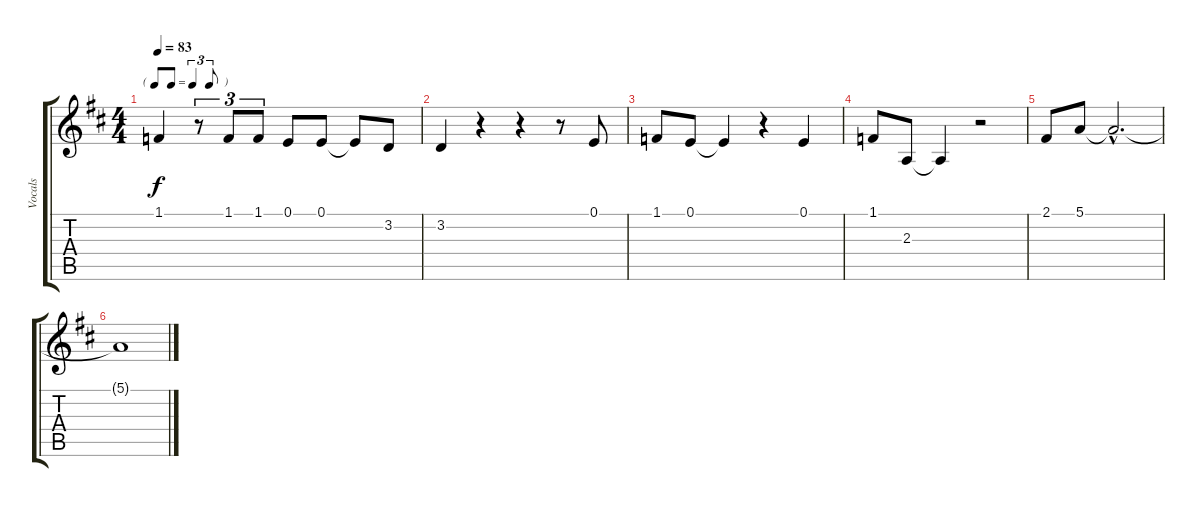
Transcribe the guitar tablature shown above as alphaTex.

\track ("Vocals" "Vocals") {instrument vibraphone}
\staff {score tabs}
\tuning (E4 B3 G3 D3 A2 E2) {hide}
\ts (4 4)
\tf triplet8th
\tempo 83
\clef g2
\ks d
1.1.4{dy f} r.8{tu (3 2)} 1.1.8{tu (3 2)} 1.1.8{tu (3 2)} 0.1.8 0.1.8 0.1{t}.8 3.2.8 |
3.2.4 r.4 r.4 r.8 0.1.8 |
1.1.8 0.1.8 0.1{t}.4 r.4 0.1.4 |
1.1.8 2.3.8 2.3{t}.4 r.2 |
2.1.8 5.1.8 5.1{hac t}.2{d} |
5.1{t}.1
